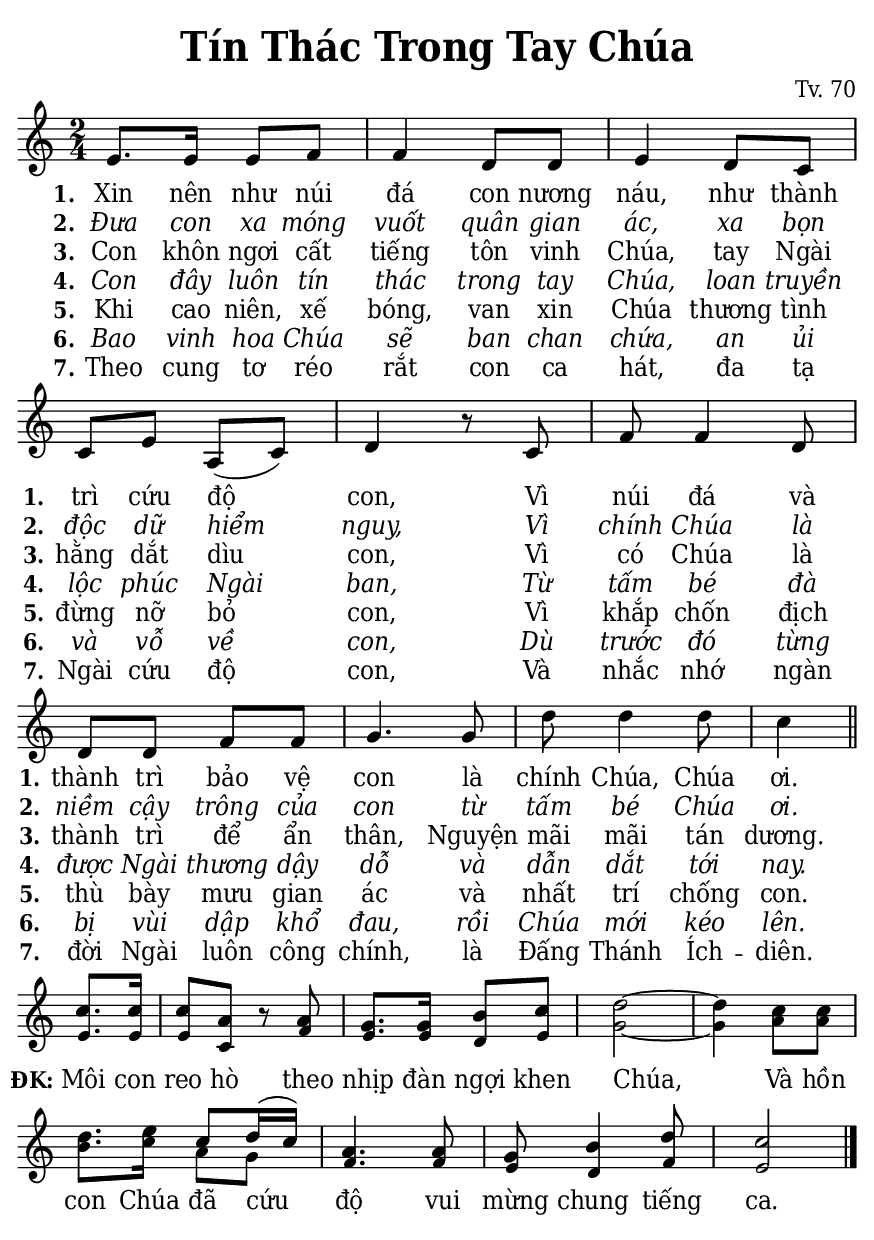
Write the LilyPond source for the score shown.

% Cài đặt chung\
\version "2.22.1"
\include "english.ly"

\header {
  title = \markup { \fontsize #1 "Tín Thác Trong Tay Chúa" }
  composer = "Tv. 70"
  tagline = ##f
}

% Nhạc phiên khúc
nhacPhienKhucSop = \relative c' {
  e8. e16 e8 f |
  f4 d8 d |
  e4 d8 c |
  c e a, (c) |
  d4 r8 c |
  f f4 d8 |
  d d f f |
  g4. g8 |
  d' d4 d8 |
  c4 \bar "||" \break
  
  <> \tweak extra-offset #'(-6.5 . -2.4) _\markup { \bold "ĐK:" }
  c8. c16 |
  c8 a r a |
  g8. g16 b8 c |
  d2 ~ |
  d4 c8 c |
  d8. e16 c8 d16 (c) |
  a4. a8 |
  g b4 d8 |
  c2 \bar "|."
}

nhacPhienKhucAlto = \relative c' {
  R2*9
  r4
  e8. e16 |
  e8 c r f |
  e8. e16 d8 e |
  g2 ~ |
  g4 a8 a |
  b8. c16 a8 [g] |
  f4. f8 |
  e d4 f8 |
  e2
}

% Lời phiên khúc
loiPhienKhucSop = \lyrics {
  <<
    {
      \set stanza = "1."
      Xin nên như núi đá con nương náu,
      như thành trì cứu độ con,
      Vì núi đá và thành trì bảo vệ con là chính Chúa,
      Chúa ơi.
    }
    \new Lyrics {
	    \set associatedVoice = "beSop"
	    \set stanza = "2."
      \override Lyrics.LyricText.font-shape = #'italic
	    Đưa con xa móng vuốt quân gian ác,
	    xa bọn độc dữ hiểm nguy,
	    Vì chính Chúa là niềm cậy trông
	    của con từ tấm bé Chúa ơi.
    }
    \new Lyrics {
	    \set associatedVoice = "beSop"
	    \set stanza = "3."
	    Con khôn ngơi cất tiếng tôn vinh Chúa,
	    tay Ngài hằng dắt dìu con,
	    Vì có Chúa là thành trì để ẩn thân,
	    Nguyện mãi mãi tán dương.
    }
    \new Lyrics {
	    \set associatedVoice = "beSop"
	    \set stanza = "4."
      \override Lyrics.LyricText.font-shape = #'italic
	    Con đây luôn tín thác trong tay Chúa,
	    loan truyền lộc phúc Ngài ban,
	    Từ tấm bé đà được Ngài thương dậy dỗ
	    và dẫn dắt tới nay.
    }
    \new Lyrics {
	    \set associatedVoice = "beSop"
	    \set stanza = "5."
	    Khi cao niên, xế bóng,
	    van xin Chúa thương tình đừng nỡ bỏ con,
	    Vì khắp chốn địch thù bày mưu gian ác
	    và nhất trí chống con.
    }
    \new Lyrics {
	    \set associatedVoice = "beSop"
	    \set stanza = "6."
      \override Lyrics.LyricText.font-shape = #'italic
	    Bao vinh hoa Chúa sẽ ban chan chứa,
	    an ủi và vỗ về con,
	    Dù trước đó từng bị vùi dập khổ đau,
	    rồi Chúa mới kéo lên.
    }
    \new Lyrics {
	    \set associatedVoice = "beSop"
	    \set stanza = "7."
	    Theo cung tơ réo rắt con ca hát,
	    đa tạ Ngài cứu độ con,
	    Và nhắc nhớ ngàn đời Ngài luôn công chính,
	    là Đấng Thánh Ích -- diên.
    }
  >>
  %\set stanza = "ĐK:"
  \set stanza = ""
  Môi con reo hò theo nhịp đàn ngợi khen Chúa,
  Và hồn con Chúa đã cứu độ vui mừng chung tiếng ca.
}

% Dàn trang
\paper {
  #(set-paper-size "a5")
  top-margin = 3\mm
  bottom-margin = 3\mm
  left-margin = 3\mm
  right-margin = 3\mm
  indent = #0
  #(define fonts
	 (make-pango-font-tree "Deja Vu Serif Condensed"
	 		       "Deja Vu Serif Condensed"
			       "Deja Vu Serif Condensed"
			       (/ 20 20)))
  print-page-number = ##f
  %system-system-spacing = #'((basic-distance . 0.1) (padding . 1))
  page-count = 1
}

TongNhip = {
  \key c \major \time 2/4
  \set Timing.beamExceptions = #'()
  \set Timing.baseMoment = #(ly:make-moment 1/4)
}

% mã nguồn cho những chức năng chưa hỗ trợ trong phiên bản lilypond hiện tại
% cung cấp bởi cộng đồng lilypond khi gửi email đến lilypond-user@gnu.org
% Đổi kích thước nốt cho bè phụ
notBePhu =
#(define-music-function (font-size music) (number? ly:music?)
   (for-some-music
     (lambda (m)
       (if (music-is-of-type? m 'rhythmic-event)
           (begin
             (set! (ly:music-property m 'tweaks)
                   (cons `(font-size . ,font-size)
                         (ly:music-property m 'tweaks)))
             #t)
           #f))
     music)
   music)

% in số phiên khúc trên mỗi dòng
#(define (add-grob-definition grob-name grob-entry)
    (set! all-grob-descriptions
          (cons ((@@ (lily) completize-grob-entry)
                 (cons grob-name grob-entry))
                all-grob-descriptions)))

#(add-grob-definition
   'StanzaNumberSpanner
   `((direction . ,LEFT)
     (font-series . bold)
     (padding . 1)
     (side-axis . ,X)
     (stencil . ,ly:text-interface::print)
     (X-offset . ,ly:side-position-interface::x-aligned-side)
     (Y-extent . ,grob::always-Y-extent-from-stencil)
     (meta . ((class . Spanner)
              (interfaces . (font-interface
                             side-position-interface
                             stanza-number-interface
                             text-interface))))))

\layout {
   \context {
     \Global
     \grobdescriptions #all-grob-descriptions
   }
   \context {
     \Score
     \remove Stanza_number_align_engraver
     \consists
       #(lambda (context)
          (let ((texts '())
                (syllables '()))
            (make-engraver
             (acknowledgers
              ((stanza-number-interface engraver grob source-engraver)
                 (set! texts (cons grob texts)))
              ((lyric-syllable-interface engraver grob source-engraver)
                 (set! syllables (cons grob syllables))))
             ((stop-translation-timestep engraver)
                (for-each
                 (lambda (text)
                   (for-each
                    (lambda (syllable)
                      (ly:pointer-group-interface::add-grob text
'side-support-elements syllable))
                    syllables))
                 texts)
                (set! syllables '())))))
   }
   \context {
     \Lyrics
     \remove Stanza_number_engraver
     \consists
       #(lambda (context)
          (let ((text #f)
                (last-stanza #f))
            (make-engraver
             ((process-music engraver)
                (let ((stanza (ly:context-property context 'stanza #f)))
                  (if (and stanza (not (equal? stanza last-stanza)))
                      (let ((column (ly:context-property context
'currentCommandColumn)))
                        (set! last-stanza stanza)
                        (if text
                            (ly:spanner-set-bound! text RIGHT column))

                        (set! text (ly:engraver-make-grob engraver
'StanzaNumberSpanner '()))
                        (ly:grob-set-property! text 'text stanza)
                        (ly:spanner-set-bound! text LEFT column)))))
             ((finalize engraver)
                (if text
                    (let ((column (ly:context-property context
'currentCommandColumn)))
                      (ly:spanner-set-bound! text RIGHT column)))))))
     \override StanzaNumberSpanner.horizon-padding = 10000
   }
}
% kết thúc mã nguồn

\score {
  \new ChoirStaff <<
    \new Staff \with {
        \consists "Merge_rests_engraver"
        printPartCombineTexts = ##f
      }
      <<
      \new Voice \TongNhip \partCombine 
        \nhacPhienKhucSop
        \notBePhu -1 { \nhacPhienKhucAlto }
      \new NullVoice = beSop \nhacPhienKhucSop
      \new Lyrics \lyricsto beSop \loiPhienKhucSop
      >>
  >>
  \layout {
    \override Lyrics.LyricSpace.minimum-distance = #0.8
    \override Score.BarNumber.break-visibility = ##(#f #f #f)
    \override Score.SpacingSpanner.uniform-stretching = ##t
  } 
}
